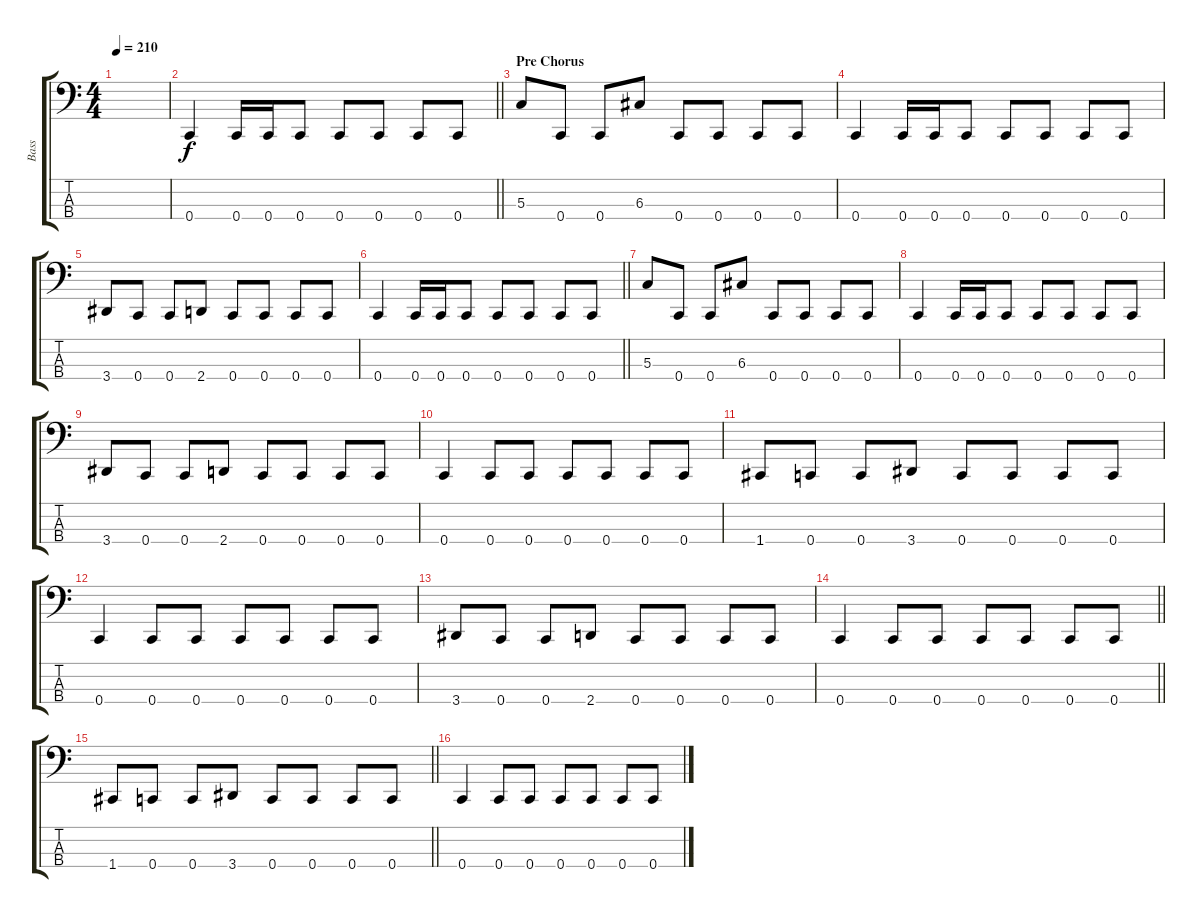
\track ("Bass" "Bass") {instrument electricbasspick}
\staff {score tabs}
\tuning (F2 C2 G1 C1) {hide}
\ts (4 4)
\tempo 210
\clef f4
\ks c
|
\barLineRight lightlight
0.4.4 0.4.16 0.4.16 0.4.8 0.4.8 0.4.8 0.4.8 0.4.8 |
\section ("" "Pre Chorus")
5.3.8 0.4.8 0.4.8 6.3.8 0.4.8 0.4.8 0.4.8 0.4.8 |
0.4.4 0.4.16 0.4.16 0.4.8 0.4.8 0.4.8 0.4.8 0.4.8 |
3.4.8 0.4.8 0.4.8 2.4.8 0.4.8 0.4.8 0.4.8 0.4.8 |
\barLineRight lightlight
0.4.4 0.4.16 0.4.16 0.4.8 0.4.8 0.4.8 0.4.8 0.4.8 |
5.3.8 0.4.8 0.4.8 6.3.8 0.4.8 0.4.8 0.4.8 0.4.8 |
0.4.4 0.4.16 0.4.16 0.4.8 0.4.8 0.4.8 0.4.8 0.4.8 |
3.4.8 0.4.8 0.4.8 2.4.8 0.4.8 0.4.8 0.4.8 0.4.8 |
0.4.4 0.4.8 0.4.8 0.4.8 0.4.8 0.4.8 0.4.8 |
1.4.8 0.4.8 0.4.8 3.4.8 0.4.8 0.4.8 0.4.8 0.4.8 |
0.4.4 0.4.8 0.4.8 0.4.8 0.4.8 0.4.8 0.4.8 |
3.4.8 0.4.8 0.4.8 2.4.8 0.4.8 0.4.8 0.4.8 0.4.8 |
\barLineRight lightlight
0.4.4 0.4.8 0.4.8 0.4.8 0.4.8 0.4.8 0.4.8 |
\barLineRight lightlight
1.4.8 0.4.8 0.4.8 3.4.8 0.4.8 0.4.8 0.4.8 0.4.8 |
0.4.4 0.4.8 0.4.8 0.4.8 0.4.8 0.4.8 0.4.8
